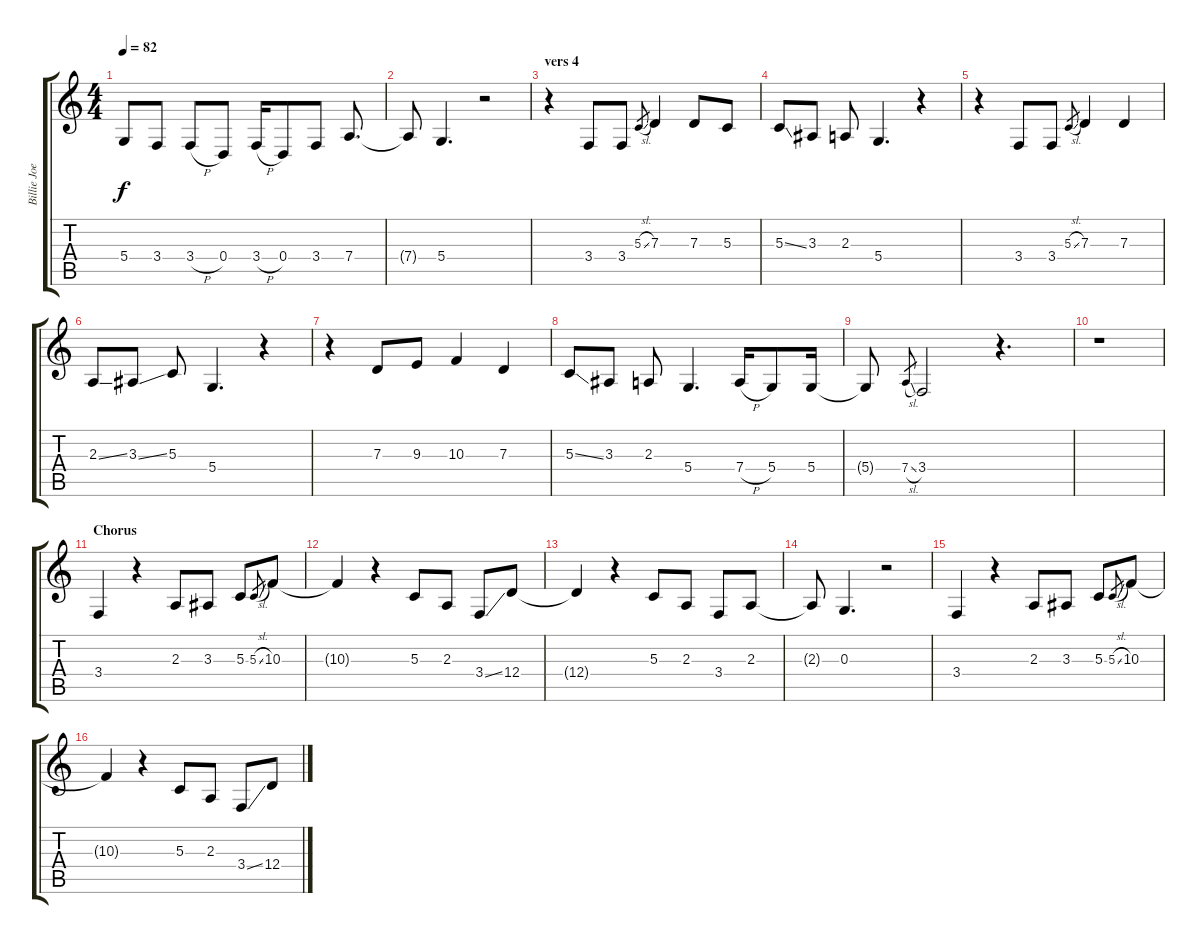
\track ("Billie Joe vocals" "Billie Joe") {instrument lead2sawtooth}
\staff {score tabs}
\tuning (E4 B3 G3 D3 A2 E2) {hide}
\ts (4 4)
\tempo 82
\clef g2
\ks c
5.4{t}.8{dy f} 3.4.8 3.4{h}.8 0.4.8 3.4{h}.16 0.4.8 3.4.8 7.4.8{d} |
7.4{t}.8 5.4.4{d} r.2 |
\section ("" "vers 4")
r.4 3.4.8 3.4.8 5.3{sl}.8{gr} 7.3.4 7.3.8 5.3.8 |
5.3{ss}.8 3.3.8 2.3.8 5.4.4{d} r.4 |
r.4 3.4.8 3.4.8 5.3{sl}.8{gr} 7.3.4 7.3.4 |
2.3{ss}.8 3.3{ss}.8 5.3.8 5.4.4{d} r.4 |
r.4 7.3.8 9.3.8 10.3.4 7.3.4 |
5.3{ss}.8 3.3.8 2.3.8 5.4.4{d} 7.4{h}.16 5.4.8 5.4.16 |
5.4{t}.8 7.4{sl}.8{gr} 3.4.2 r.4{d} |
r.1 |
\section ("" "Chorus")
3.4.4 r.4 2.3.8 3.3.8 5.3.8 5.3{sl}.8{gr} 10.3.8 |
10.3{t}.4 r.4 5.3.8 2.3.8 3.4{ss}.8 12.4.8 |
12.4{t}.4 r.4 5.3.8 2.3.8 3.4.8 2.3.8 |
2.3{t}.8 0.3.4{d} r.2 |
3.4.4 r.4 2.3.8 3.3.8 5.3.8 5.3{sl}.8{gr} 10.3.8 |
10.3{t}.4 r.4 5.3.8 2.3.8 3.4{ss}.8 12.4.8
